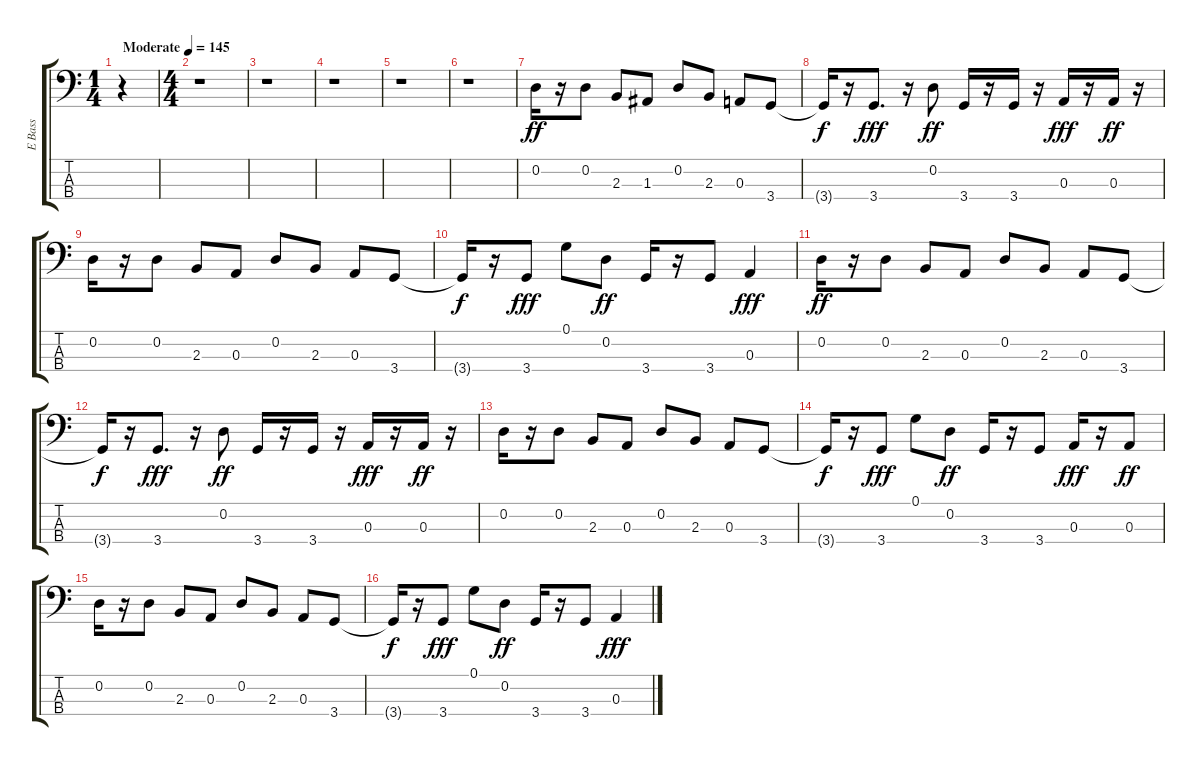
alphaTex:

\track ("E Bass" "E Bass") {instrument slapbass1}
\staff {score tabs}
\tuning (G2 D2 A1 E1) {hide}
\ts (1 4)
\tempo (145 "Moderate")
\clef f4
\ks c
r.4{dy ff instrument slapbass1} |
\ts (4 4)
r.1 |
r.1 |
r.1 |
r.1 |
r.1 |
0.2.16 r.16 0.2.8 2.3.8 1.3.8 0.2.8 2.3.8 0.3.8 3.4.8 |
3.4{t}.16{dy f} r.16 3.4.8{d dy fff} r.16 0.2.8{dy ff} 3.4.16 r.16 3.4.16 r.16 0.3.16{dy fff} r.16 0.3.16{dy ff} r.16 |
0.2.16 r.16 0.2.8 2.3.8 0.3.8 0.2.8 2.3.8 0.3.8 3.4.8 |
3.4{t}.16{dy f} r.16 3.4.8{dy fff} 0.1.8 0.2.8{dy ff} 3.4.16 r.16 3.4.8 0.3.4{dy fff} |
0.2.16{dy ff} r.16 0.2.8 2.3.8 0.3.8 0.2.8 2.3.8 0.3.8 3.4.8 |
3.4{t}.16{dy f} r.16 3.4.8{d dy fff} r.16 0.2.8{dy ff} 3.4.16 r.16 3.4.16 r.16 0.3.16{dy fff} r.16 0.3.16{dy ff} r.16 |
0.2.16 r.16 0.2.8 2.3.8 0.3.8 0.2.8 2.3.8 0.3.8 3.4.8 |
3.4{t}.16{dy f} r.16 3.4.8{dy fff} 0.1.8 0.2.8{dy ff} 3.4.16 r.16 3.4.8 0.3.16{dy fff} r.16 0.3.8{dy ff} |
0.2.16 r.16 0.2.8 2.3.8 0.3.8 0.2.8 2.3.8 0.3.8 3.4.8 |
3.4{t}.16{dy f} r.16 3.4.8{dy fff} 0.1.8 0.2.8{dy ff} 3.4.16 r.16 3.4.8 0.3.4{dy fff}
